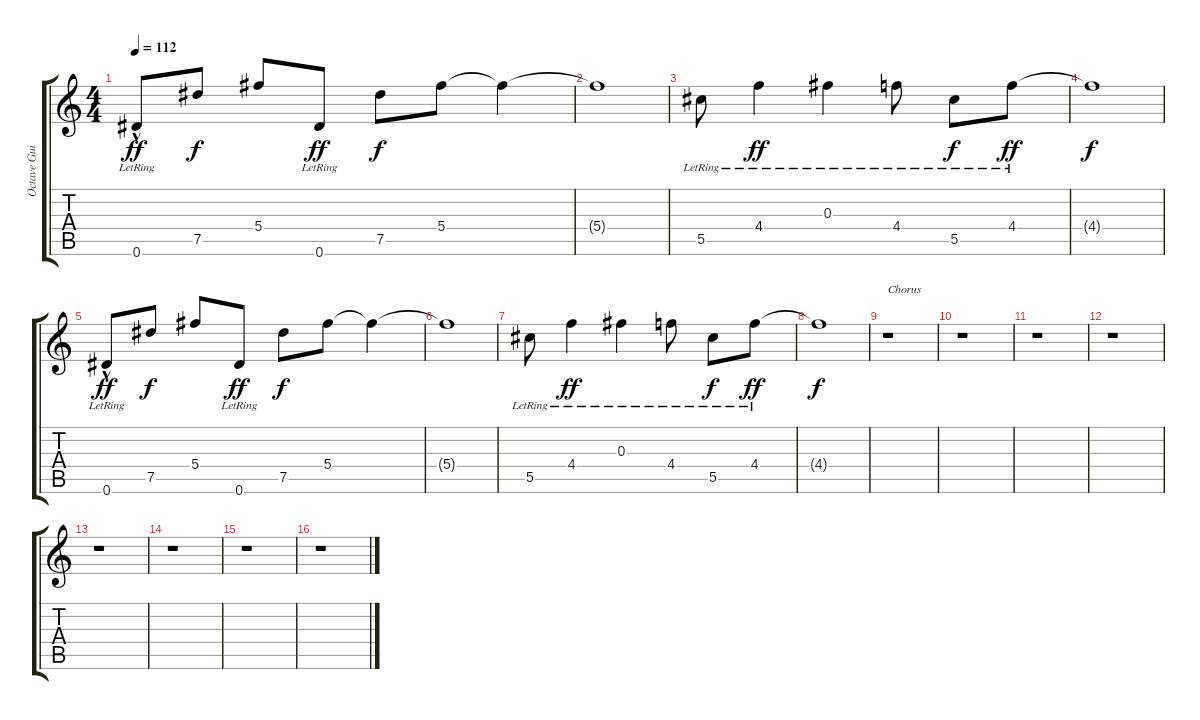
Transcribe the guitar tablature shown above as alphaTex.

\track ("Octave Guitar" "Octave Gui") {instrument electricguitarclean}
\staff {score tabs}
\tuning (Eb5 Bb4 Gb4 Db4 Ab3 Eb3) {hide}
\ts (4 4)
\tempo 112
\clef g2
\ks c
0.6{hac lr}.8{dy ff} 7.5.8{dy f} 5.4.8 0.6{lr}.8{dy ff} 7.5.8{dy f} 5.4.8 5.4{t}.4 |
5.4{t}.1 |
5.5{lr}.8 4.4{lr}.4{dy ff} 0.3{lr}.4 4.4{lr}.8 5.5{lr}.8{dy f} 4.4{lr}.8{dy ff} |
4.4{t}.1{dy f} |
0.6{hac lr}.8{dy ff} 7.5.8{dy f} 5.4.8 0.6{lr}.8{dy ff} 7.5.8{dy f} 5.4.8 5.4{t}.4 |
5.4{t}.1 |
5.5{lr}.8 4.4{lr}.4{dy ff} 0.3{lr}.4 4.4{lr}.8 5.5{lr}.8{dy f} 4.4{lr}.8{dy ff} |
4.4{t}.1{dy f} |
r.1{txt "Chorus"} |
r.1 |
r.1 |
r.1 |
r.1 |
r.1 |
r.1 |
r.1
